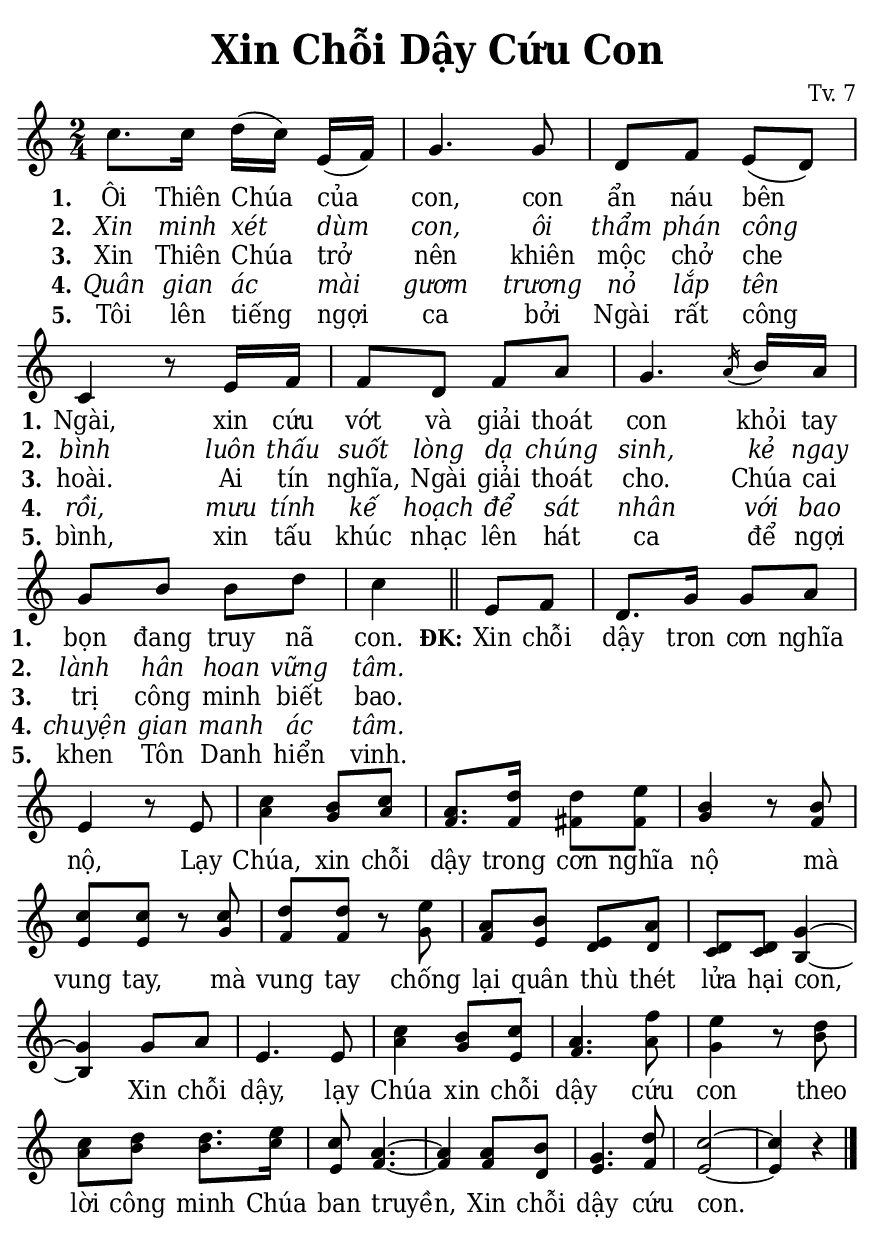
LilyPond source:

% Cài đặt chung\
\version "2.22.1"
\include "english.ly"

\header {
  title = \markup { \fontsize #1 "Xin Chỗi Dậy Cứu Con" }
  composer = "Tv. 7"
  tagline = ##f
}

% mã nguồn cho những chức năng chưa hỗ trợ trong phiên bản lilypond hiện tại
% cung cấp bởi cộng đồng lilypond khi gửi email đến lilypond-user@gnu.org
% Đổi kích thước nốt cho bè phụ
notBePhu =
#(define-music-function (font-size music) (number? ly:music?)
   (for-some-music
     (lambda (m)
       (if (music-is-of-type? m 'rhythmic-event)
           (begin
             (set! (ly:music-property m 'tweaks)
                   (cons `(font-size . ,font-size)
                         (ly:music-property m 'tweaks)))
             #t)
           #f))
     music)
   music)

% in số phiên khúc trên mỗi dòng
#(define (add-grob-definition grob-name grob-entry)
     (set! all-grob-descriptions
           (cons ((@@ (lily) completize-grob-entry)
                  (cons grob-name grob-entry))
                 all-grob-descriptions)))

#(add-grob-definition
    'StanzaNumberSpanner
    `((direction . ,LEFT)
      (font-series . bold)
      (padding . 1.0)
      (side-axis . ,X)
      (stencil . ,ly:text-interface::print)
      (X-offset . ,ly:side-position-interface::x-aligned-side)
      (Y-extent . ,grob::always-Y-extent-from-stencil)
      (meta . ((class . Spanner)
               (interfaces . (font-interface
                              side-position-interface
                              stanza-number-interface
                              text-interface))))))

\layout {
    \context {
      \Global
      \grobdescriptions #all-grob-descriptions
    }
    \context {
      \Score
      \remove Stanza_number_align_engraver
      \consists
        #(lambda (context)
           (let ((texts '())
                 (syllables '()))
             (make-engraver
              (acknowledgers
               ((stanza-number-interface engraver grob source-engraver)
                  (set! texts (cons grob texts)))
               ((lyric-syllable-interface engraver grob source-engraver)
                  (set! syllables (cons grob syllables))))
              ((stop-translation-timestep engraver)
                 (for-each
                  (lambda (text)
                    (for-each
                     (lambda (syllable)
                       (ly:pointer-group-interface::add-grob
                        text
                        'side-support-elements
                        syllable))
                     syllables))
                  texts)
                 (set! syllables '())))))
    }
    \context {
      \Lyrics
      \remove Stanza_number_engraver
      \consists
        #(lambda (context)
           (let ((text #f)
                 (last-stanza #f))
             (make-engraver
              ((process-music engraver)
                 (let ((stanza (ly:context-property context 'stanza #f)))
                   (if (and stanza (not (equal? stanza last-stanza)))
                       (let ((column (ly:context-property context
'currentCommandColumn)))
                         (set! last-stanza stanza)
                         (if text
                             (ly:spanner-set-bound! text RIGHT column))
                         (set! text (ly:engraver-make-grob engraver
'StanzaNumberSpanner '()))
                         (ly:grob-set-property! text 'text stanza)
                         (ly:spanner-set-bound! text LEFT column)))))
              ((finalize engraver)
                 (if text
                     (let ((column (ly:context-property context
'currentCommandColumn)))
                       (ly:spanner-set-bound! text RIGHT column)))))))
      \override StanzaNumberSpanner.horizon-padding = 10000
    }
}

stanzaReminderOff =
  \temporary \override StanzaNumberSpanner.after-line-breaking =
     #(lambda (grob)
        ;; Can be replaced with (not (first-broken-spanner? grob)) in 2.23.
        (if (let ((siblings (ly:spanner-broken-into (ly:grob-original grob))))
              (and (pair? siblings)
                   (not (eq? grob (car siblings)))))
            (ly:grob-suicide! grob)))

stanzaReminderOn = \undo \stanzaReminderOff
% kết thúc mã nguồn

% Nhạc phiên khúc
nhacPhienKhucSop = \relative c'' {
  c8. c16 d ([c]) e, (f) |
  g4. g8 |
  d8 f e (d) |
  c4 r8 e16 f |
  f8 d f a |
  g4. \slashedGrace { a16 ( } b) a |
  g8 b b d |
  c4 \bar "||"
  
  e,8 f |
  d8. g16 g8 a |
  e4 r8 e |
  c'4 b8 c |
  a8. d16 d8 e |
  b4 r8 b |
  c c r c |
  d d r e |
  a, b e, a |
  d, d g4 ~ |
  g g8 a |
  e4. e8 |
  c'4 b8 c |
  a4. f'8 |
  e4 r8 d |
  c d d8. e16 |
  c8 a4. ~ |
  a4 a8 b |
  g4. d'8 |
  c2 ~ |
  c4 r \bar "|."
}

nhacPhienKhucAlto = \relative c'' {
  R2*7
  r4
  e,8 f |
  d8. g16 g8 a |
  e4 r8 e |
  a4 g8 a |
  f8. f16 fs8 fs |
  g4 r8 f |
  e e r g |
  f f r g |
  f e d d |
  c c b4 ~ |
  b g'8 a |
  e4. e8 |
  a4 g8 e |
  f4. a8 |
  g4 r8 b |
  a b b8. c16 |
  e,8 f4. ~ |
  f4 f8 d |
  e4. f8 |
  e2 ~ |
  e4 r
}

% Lời phiên khúc
loiPhienKhucSop = \lyrics {
  <<
    {
      \set stanza = "1."
      Ôi Thiên Chúa của con,
      con ẩn náu bên Ngài,
      xin cứu vớt và giải thoát con
      khỏi tay bọn đang truy nã con.
    }
    \new Lyrics {
	    \set associatedVoice = "beSop"
	    \set stanza = "2."
      \override Lyrics.LyricText.font-shape = #'italic
	    Xin minh xét dùm con,
	    ôi thẩm phán công bình
	    luôn thấu suốt lòng dạ chúng sinh,
	    kẻ ngay lành hân hoan vững tâm.
    }
    \new Lyrics {
	    \set associatedVoice = "beSop"
	    \set stanza = "3."
	    Xin Thiên Chúa trở nên khiên mộc chở che hoài.
	    Ai tín nghĩa, Ngài giải thoát cho.
	    Chúa cai trị công minh biết bao.
    }
    \new Lyrics {
	    \set associatedVoice = "beSop"
	    \set stanza = "4."
      \override Lyrics.LyricText.font-shape = #'italic
	    Quân gian ác mài gươm trương nỏ lắp tên rồi,
	    mưu tính kế hoạch để sát nhân
	    với bao chuyện gian manh ác tâm.
    }
    \new Lyrics {
	    \set associatedVoice = "beSop"
	    \set stanza = "5."
	    Tôi lên tiếng ngợi ca bởi Ngài rất công bình,
	    xin tấu khúc nhạc lên hát ca
	    để ngợi khen Tôn Danh hiển vinh.
    }
  >>
  \stanzaReminderOff
  \set stanza = "ĐK:"
  Xin chỗi dậy tron cơn nghĩa nộ,
  Lạy Chúa, xin chỗi dậy trong cơn nghĩa nộ mà vung tay,
  mà vung tay chống lại quân thù thét lửa hại con,
  Xin chỗi dậy, lạy Chúa xin chỗi dậy cứu con
  theo lời công minh Chúa ban truyền,
  Xin chỗi dậy cứu con.
}

% Dàn trang
\paper {
  #(set-paper-size "a5")
  top-margin = 3\mm
  bottom-margin = 3\mm
  left-margin = 3\mm
  right-margin = 3\mm
  indent = #0
  #(define fonts
	 (make-pango-font-tree "Deja Vu Serif Condensed"
	 		       "Deja Vu Serif Condensed"
			       "Deja Vu Serif Condensed"
			       (/ 20 20)))
  print-page-number = ##f
  page-count = 1
}

TongNhip = {
  \key c \major \time 2/4
  \set Timing.beamExceptions = #'()
  \set Timing.baseMoment = #(ly:make-moment 1/4)
}

\score {
  \new ChoirStaff <<
    \new Staff \with {
        \consists "Merge_rests_engraver"
        printPartCombineTexts = ##f
      }
      <<
      \new Voice \TongNhip \partCombine 
        \nhacPhienKhucSop
        \notBePhu -1 { \nhacPhienKhucAlto }
      \new NullVoice = beSop \nhacPhienKhucSop
      \new Lyrics \lyricsto beSop \loiPhienKhucSop
      >>
  >>
  \layout {
    \override Lyrics.LyricSpace.minimum-distance = #1
    \override Score.BarNumber.break-visibility = ##(#f #f #f)
    \override Score.SpacingSpanner.uniform-stretching = ##t
  } 
}
